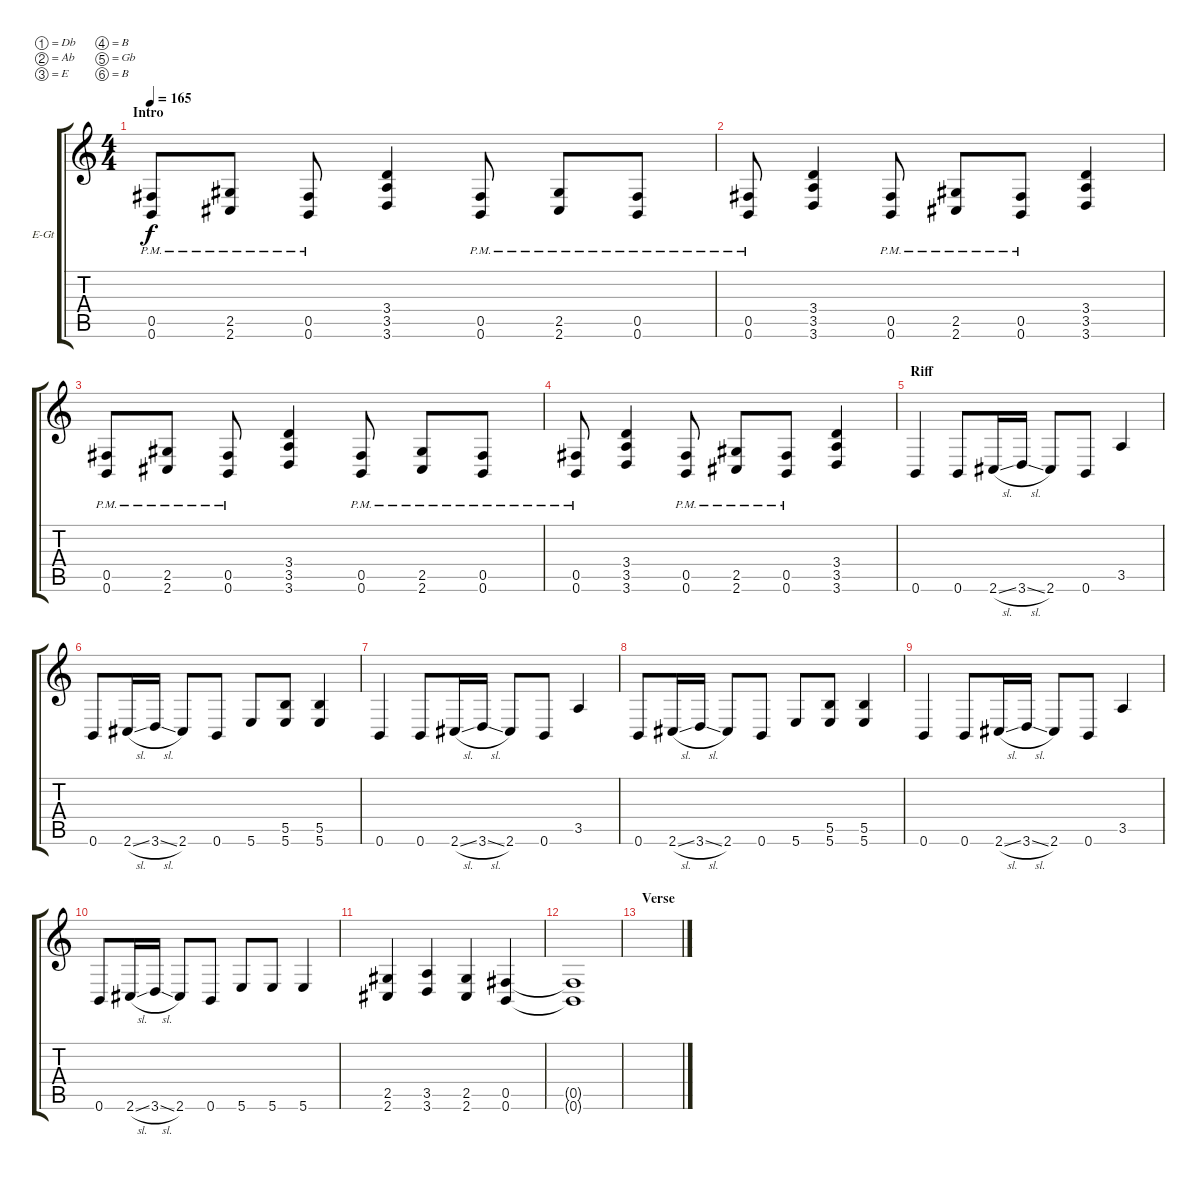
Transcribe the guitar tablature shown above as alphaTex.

\defaultSystemsLayout 4
\bracketExtendMode groupsimilarinstruments
\firstSystemTrackNameOrientation horizontal
\otherSystemsTrackNameOrientation horizontal
\track ("Guitar 1" "E-Gt") {instrument distortionguitar}
\staff {score tabs}
\tuning (Db4 Ab3 E3 B2 Gb2 B1)
\ts (4 4)
\section ("" "Intro")
\tempo 165
\clef g2
\ks c
(0.6{pm} 0.5{pm}).8{dy f instrument distortionguitar} (2.5{pm} 2.6{pm}).8 (0.6{pm} 0.5{pm}).8 (3.5 3.6 3.4).4 (0.6{pm} 0.5{pm}).8 (2.5{pm} 2.6{pm}).8 (0.6{pm} 0.5{pm}).8 |
(0.6{pm} 0.5{pm}).8 (3.5 3.6 3.4).4 (0.6{pm} 0.5{pm}).8 (2.5{pm} 2.6{pm}).8 (0.6{pm} 0.5{pm}).8 (3.5 3.6 3.4).4 |
(0.6{pm} 0.5{pm}).8 (2.5{pm} 2.6{pm}).8 (0.6{pm} 0.5{pm}).8 (3.5 3.6 3.4).4 (0.6{pm} 0.5{pm}).8 (2.5{pm} 2.6{pm}).8 (0.6{pm} 0.5{pm}).8 |
(0.6{pm} 0.5{pm}).8 (3.5 3.6 3.4).4 (0.6{pm} 0.5{pm}).8 (2.5{pm} 2.6{pm}).8 (0.6{pm} 0.5{pm}).8 (3.5 3.6 3.4).4 |
\section ("" "Riff")
0.6.4 0.6.8 2.6{sl}.16 3.6{sl}.16 2.6.8 0.6.8 3.5.4 |
0.6.8 2.6{sl}.16 3.6{sl}.16 2.6.8 0.6.8 5.6.8 (5.6 5.5).8 (5.6 5.5).4 |
0.6.4 0.6.8 2.6{sl}.16 3.6{sl}.16 2.6.8 0.6.8 3.5.4 |
0.6.8 2.6{sl}.16 3.6{sl}.16 2.6.8 0.6.8 5.6.8 (5.6 5.5).8 (5.6 5.5).4 |
0.6.4 0.6.8 2.6{sl}.16 3.6{sl}.16 2.6.8 0.6.8 3.5.4 |
0.6.8 2.6{sl}.16 3.6{sl}.16 2.6.8 0.6.8 5.6.8 5.6.8 5.6.4 |
(2.5 2.6).4 (3.5 3.6).4 (2.5 2.6).4 (0.5 0.6).4 |
(0.5{t} 0.6{t}).1 |
\section ("" "Verse")
